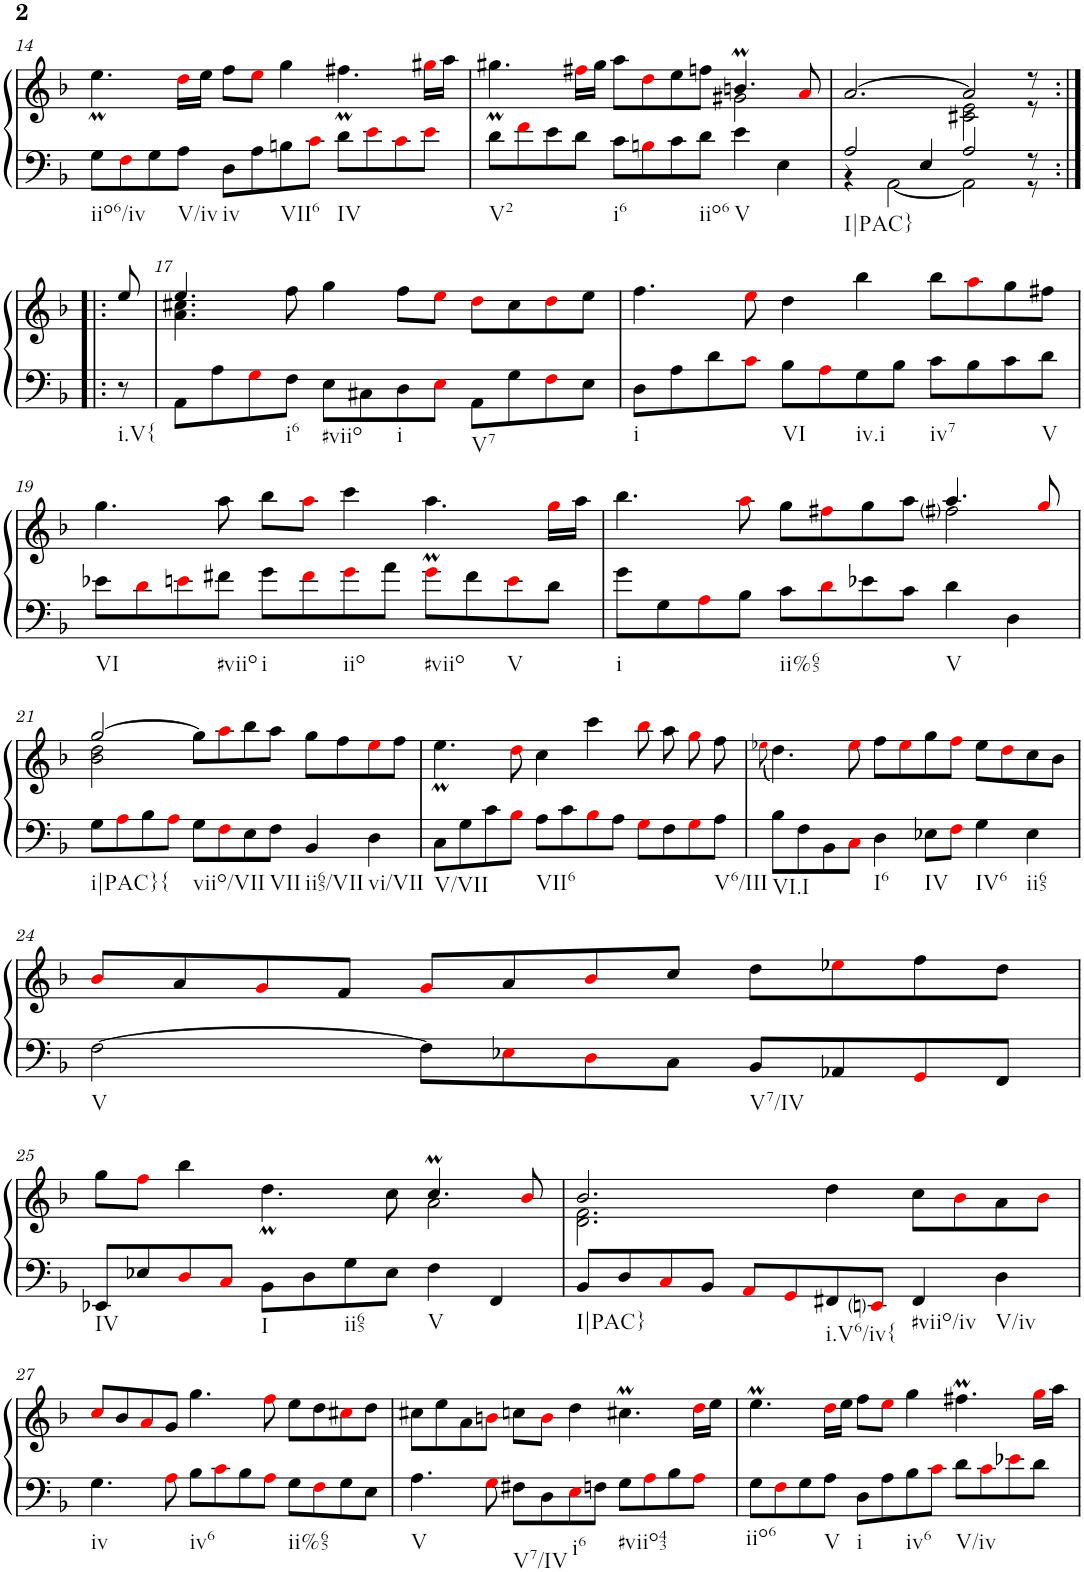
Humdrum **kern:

**kern	**kern
*part1	*part1
*staff2	*staff1
*I"Piano	*
*I'Pno.	*
!!LO:PB:g=z
*clefF4	*clefG2
*k[b-]	*k[b-]
*M3/2	*M3/2
=14	=14
*^	*^
!LO:TX:b:t=iio6/iv	!	!	!
!LO:TX:b:t=V/iv	!	!	!
!LO:TX:b:t=iv	!	!	!
!LO:TX:b:t=VII6	!	!	!
!LO:TX:b:t=IV	!	!	!
1.ryy	8G\L	1.ryy	4.eem\
.	8Fi\	.	.
.	8G\	.	.
.	8A\J	.	16ddi\LL
.	.	.	16ee\JJ
.	8D\L	.	8ff\L
.	8A\	.	8eei\J
.	8Bn\	.	4gg\
.	8ci\J	.	.
.	8d\L	.	4.ff#Xm\
.	8ei\	.	.
.	8ci\	.	.
.	8ei\J	.	16gg#Xi\LL
.	.	.	16aa\JJ
=15	=15	=15	=15
!LO:TX:b:t=V2	!	!	!
!LO:TX:b:t=i6	!	!	!
!LO:TX:b:t=iio6	!	!	!
!LO:TX:b:t=V	!	!	!
1.ryy	8d\L	2ryy	4.gg#Xm\
.	8fi\	.	.
.	8e\	.	.
.	8d\J	.	16ff#Xi\LL
.	.	.	16gg#\JJ
.	8c\L	2ryy	8aa\L
.	8Bni\	.	8ddi\
.	8c\	.	8ee\
.	8d\J	.	8ffn\J
.	4e\	4.bnm/	2g#X\
.	4E\	.	.
.	.	8ai/	.
=16	=16	=16	=16
!LO:TX:b:t=I|PAC}	!	!	!
2A/	4r	[2.a/	2.ryy
.	[2AA\	.	.
4E/	.	.	.
2A/	2AA\]	2a/]	2c#X\ 2e\
8r	8r	8r	8r
!!LO:LB:g=z	!!
=16X1:|!|:	=16X1:|!|:	=16X1:|!|:	=16X1:|!|:
!LO:TX:b:t=i.V{	!	!	!
*v	*v	*	*
8r	8ee/	8ryy
=17	=17	=17
8AA\L	4.ee/	4.a\ 4.cc#X\
8A\	.	.
8Gi\	.	.
!LO:TX:b:t=i6	!	!
8F\J	8ff\	8ryy
!LO:TX:b:t=#viio	!	!
8E\L	4gg\	2ryy
8C#X\	.	.
!LO:TX:b:t=i	!	!
8D\	8ff\L	.
8Ei\J	8eei\J	.
!LO:TX:b:t=V7	!	!
8AA\L	8ddi\L	2ryy
8G\	8cc#\	.
8Fi\	8ddi\	.
8E\J	8ee\J	.
=18	=18	=18
!LO:TX:b:t=i	!	!
8D\L	4.ff\	1.ryy
8A\	.	.
8d\	.	.
8ci\J	8eei\	.
!LO:TX:b:t=VI	!	!
8B-\L	4dd\	.
8Ai\	.	.
!LO:TX:b:t=iv.i	!	!
8G\	4bb-\	.
8B-\J	.	.
!LO:TX:b:t=iv7	!	!
8c\L	8bb-\L	.
8B-\	8aai\	.
8c\	8gg\	.
!LO:TX:b:t=V	!	!
8d\J	8ff#X\J	.
!!LO:LB:g=z	!!
=19	=19	=19
!LO:TX:b:t=VI	!	!
8e-X\L	1.ryy	4.gg\
8di\	.	.
8eni\	.	.
!LO:TX:b:t=#viio	!	!
8f#X\J	.	8aa\
!LO:TX:b:t=i	!	!
8g\L	.	8bb-\L
8f#i\	.	8aai\J
!LO:TX:b:t=iio	!	!
8gi\	.	4ccc\
8a\J	.	.
!LO:TX:b:t=#viio	!	!
8gi\L	.	4.aam\
8f#\	.	.
!LO:TX:b:t=V	!	!
8ei\	.	.
8d\J	.	16ggi\LL
.	.	16aa\JJ
=20	=20	=20
!LO:TX:b:t=i	!	!
8g\L	2ryy	4.bb-\
8G\	.	.
8Ai\	.	.
8B-\J	.	8aai\
!LO:TX:b:t=ii%65	!	!
8c\L	2ryy	8gg\L
8di\	.	8ff#Xi\
8e-X\	.	8gg\
8c\J	.	8aa\J
!LO:TX:b:t=V	!	!
4d\	4.aa/	2ff#j\
4D\	.	.
.	8ggi/	.
!!LO:LB:g=z	!!
=21	=21	=21
!LO:TX:b:t=i|PAC}{	!	!
8G\L	[2gg/	2b-\ 2dd\
8Ai\	.	.
8B-\	.	.
8Ai\J	.	.
!LO:TX:b:t=viio/VII	!	!
8G\L	8gg\L]	4ryy
8Fi\	8aai\	.
8E\	8bb-\	4ryy
!LO:TX:b:t=VII	!	!
8F\J	8aa\J	.
!LO:TX:b:t=ii65/VII	!	!
4BB-/	4ryy	8gg\L
.	.	8ff\
!LO:TX:b:t=vi/VII	!	!
4D\	4ryy	8eei\
.	.	8ff\J
=22	=22	=22
!LO:TX:b:t=V/VII	!	!
8C\L	1.ryy	4.eem\
8G\	.	.
8c\	.	.
8B-i\J	.	8ddi\
!LO:TX:b:t=VII6	!	!
8A\L	.	4cc\
8c\	.	.
8B-i\	.	4ccc\
8A\J	.	.
8Gi\L	.	8bb-i\
8F\	.	8aa\
8Gi\	.	8ggi\
!LO:TX:b:t=V6/III	!	!
8A\J	.	8ff\
=23	=23	=23
.	.	(<8qee-Xi\
!LO:TX:b:t=VI.I	!	!
8B-\L	1.ryy	4.dd\)
8F\	.	.
8BB-\	.	.
8Ci\J	.	8ee-i\
!LO:TX:b:t=I6	!	!
4D\	.	8ff\L
.	.	8ee-i\
!LO:TX:b:t=IV	!	!
8E-X\L	.	8gg\
8Fi\J	.	8ffi\J
!LO:TX:b:t=IV6	!	!
4G\	.	8ee-\L
.	.	8ddi\
!LO:TX:b:t=ii65	!	!
4E-\	.	8cc\
.	.	8b-\J
!!LO:LB:g=z	!!
=24	=24	=24
!LO:TX:b:t=V	!	!
[2F\	8b-i/L	2ryy
.	8a/	.
.	8gi/	.
.	8f/J	.
8F\L]	8gi/L	2ryy
8E-Xi\	8a/	.
8Di\	8b-i/	.
8C\J	8cc/J	.
!LO:TX:b:t=V7/IV	!	!
8BB-/L	2ryy	8dd\L
8AA-X/	.	8ee-Xi\
8GGi/	.	8ff\
8FF/J	.	8dd\J
!!LO:LB:g=z	!!
=25	=25	=25
!LO:TX:b:t=IV	!	!
8EE-X/L	2ryy	8gg\L
8E-X/	.	8ffi\J
8Di/	.	4bb-\
8Ci/J	.	.
!LO:TX:b:t=I	!	!
8BB-\L	2ryy	4.ddM\
8D\	.	.
!LO:TX:b:t=ii65	!	!
8G\	.	.
8E-\J	.	8cc\
!LO:TX:b:t=V	!	!
4F\	4.ccM/	2a\
4FF/	.	.
.	8b-i/	.
=26	=26	=26
!LO:TX:b:t=I|PAC}	!	!
8BB-/L	2.b-/	2.d\ 2.f\
8D/	.	.
8Ci/	.	.
8BB-/J	.	.
8AAi/L	.	.
8GGi/	.	.
!LO:TX:b:t=i.V6/iv{	!	!
8FF#X/	2.ryy	4dd\
8EEnji/J	.	.
!LO:TX:b:t=#viio/iv	!	!
4FF#/	.	8cc\L
.	.	8b-i\
!LO:TX:b:t=V/iv	!	!
4D\	.	8a\
.	.	8b-i\J
!!LO:LB:g=z
=27	=27	=27
!LO:TX:b:t=iv	!	!
*	*v	*v
4.G\	8cci/L
.	8b-/
.	8ai/
8Ai\	8g/J
!LO:TX:b:t=iv6	!
8B-\L	4.gg\
8ci\	.
8B-\	.
8Ai\J	8ffi\
!LO:TX:b:t=ii%65	!
8G\L	8ee\L
8Fi\	8dd\
8G\	8cc#Xi\
8E\J	8dd\J
=28	=28
!LO:TX:b:t=V	!
4.A\	8cc#X\L
.	8ee\
.	8a\
8Gi\	8bni\J
!LO:TX:b:t=V7/IV	!
8F#X\L	8ccn\L
8D\	8bi\J
!LO:TX:b:t=i6	!
8Ei\	4dd\
8Fn\J	.
!LO:TX:b:t=#viio43	!
8G\L	4.cc#Xm\
8Ai\	.
8B-\	.
8Ai\J	16ddi\LL
.	16ee\JJ
=29	=29
!LO:TX:b:t=iio6	!
8G\L	4.eem\
8Fi\	.
8G\	.
!LO:TX:b:t=V	!
8A\J	16ddi\LL
.	16ee\JJ
!LO:TX:b:t=i	!
8D\L	8ff\L
8A\	8eei\J
!LO:TX:b:t=iv6	!
8B-\	4gg\
8ci\J	.
!LO:TX:b:t=V/iv	!
8d\L	4.ff#Xm\
8ci\	.
8e-Xi\	.
8d\J	16ggi\LL
.	16aa\JJ
=	=
*-	*-
